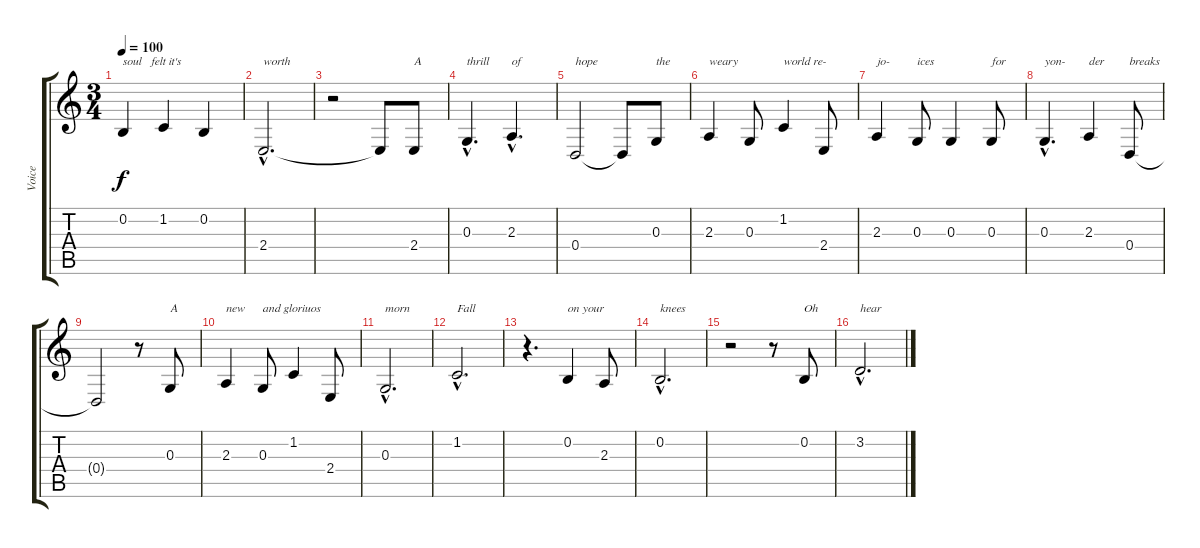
\track ("Voice" "Voice") {instrument brightacousticpiano}
\staff {score tabs}
\tuning (E4 B3 G3 D3 A2 E2) {hide}
\ts (3 4)
\tempo 100
\clef g2
\ks c
0.2.4{txt "soul   felt it's" dy f} 1.2.4 0.2.4 |
2.4{hac}.2{d txt "worth"} |
r.2 2.4{t}.8 2.4.8{txt "A"} |
0.3{hac}.4{d txt "thrill"} 2.3{hac}.4{d txt "of"} |
0.4.2{txt "hope"} 0.4{t}.8 0.3.8{txt "the"} |
2.3.4{txt "weary"} 0.3.8 1.2.4{txt "world re-"} 2.4.8 |
2.3.4{txt "jo-"} 0.3.8{txt "ices"} 0.3.4 0.3.8{txt "for"} |
0.3{hac}.4{d txt "yon-"} 2.3.4{txt "der"} 0.4.8{txt "breaks"} |
0.4{t}.2 r.8 0.3.8{txt "A"} |
2.3.4{txt "new"} 0.3.8{txt "and gloriuos"} 1.2.4 2.4.8 |
0.3{hac}.2{d txt "morn"} |
1.2{hac}.2{d txt "Fall"} |
r.4{d} 0.2.4{txt "on your"} 2.3.8 |
0.2{hac}.2{d txt "knees"} |
r.2 r.8 0.2.8{txt "Oh"} |
3.2{hac}.2{d txt "hear"}
